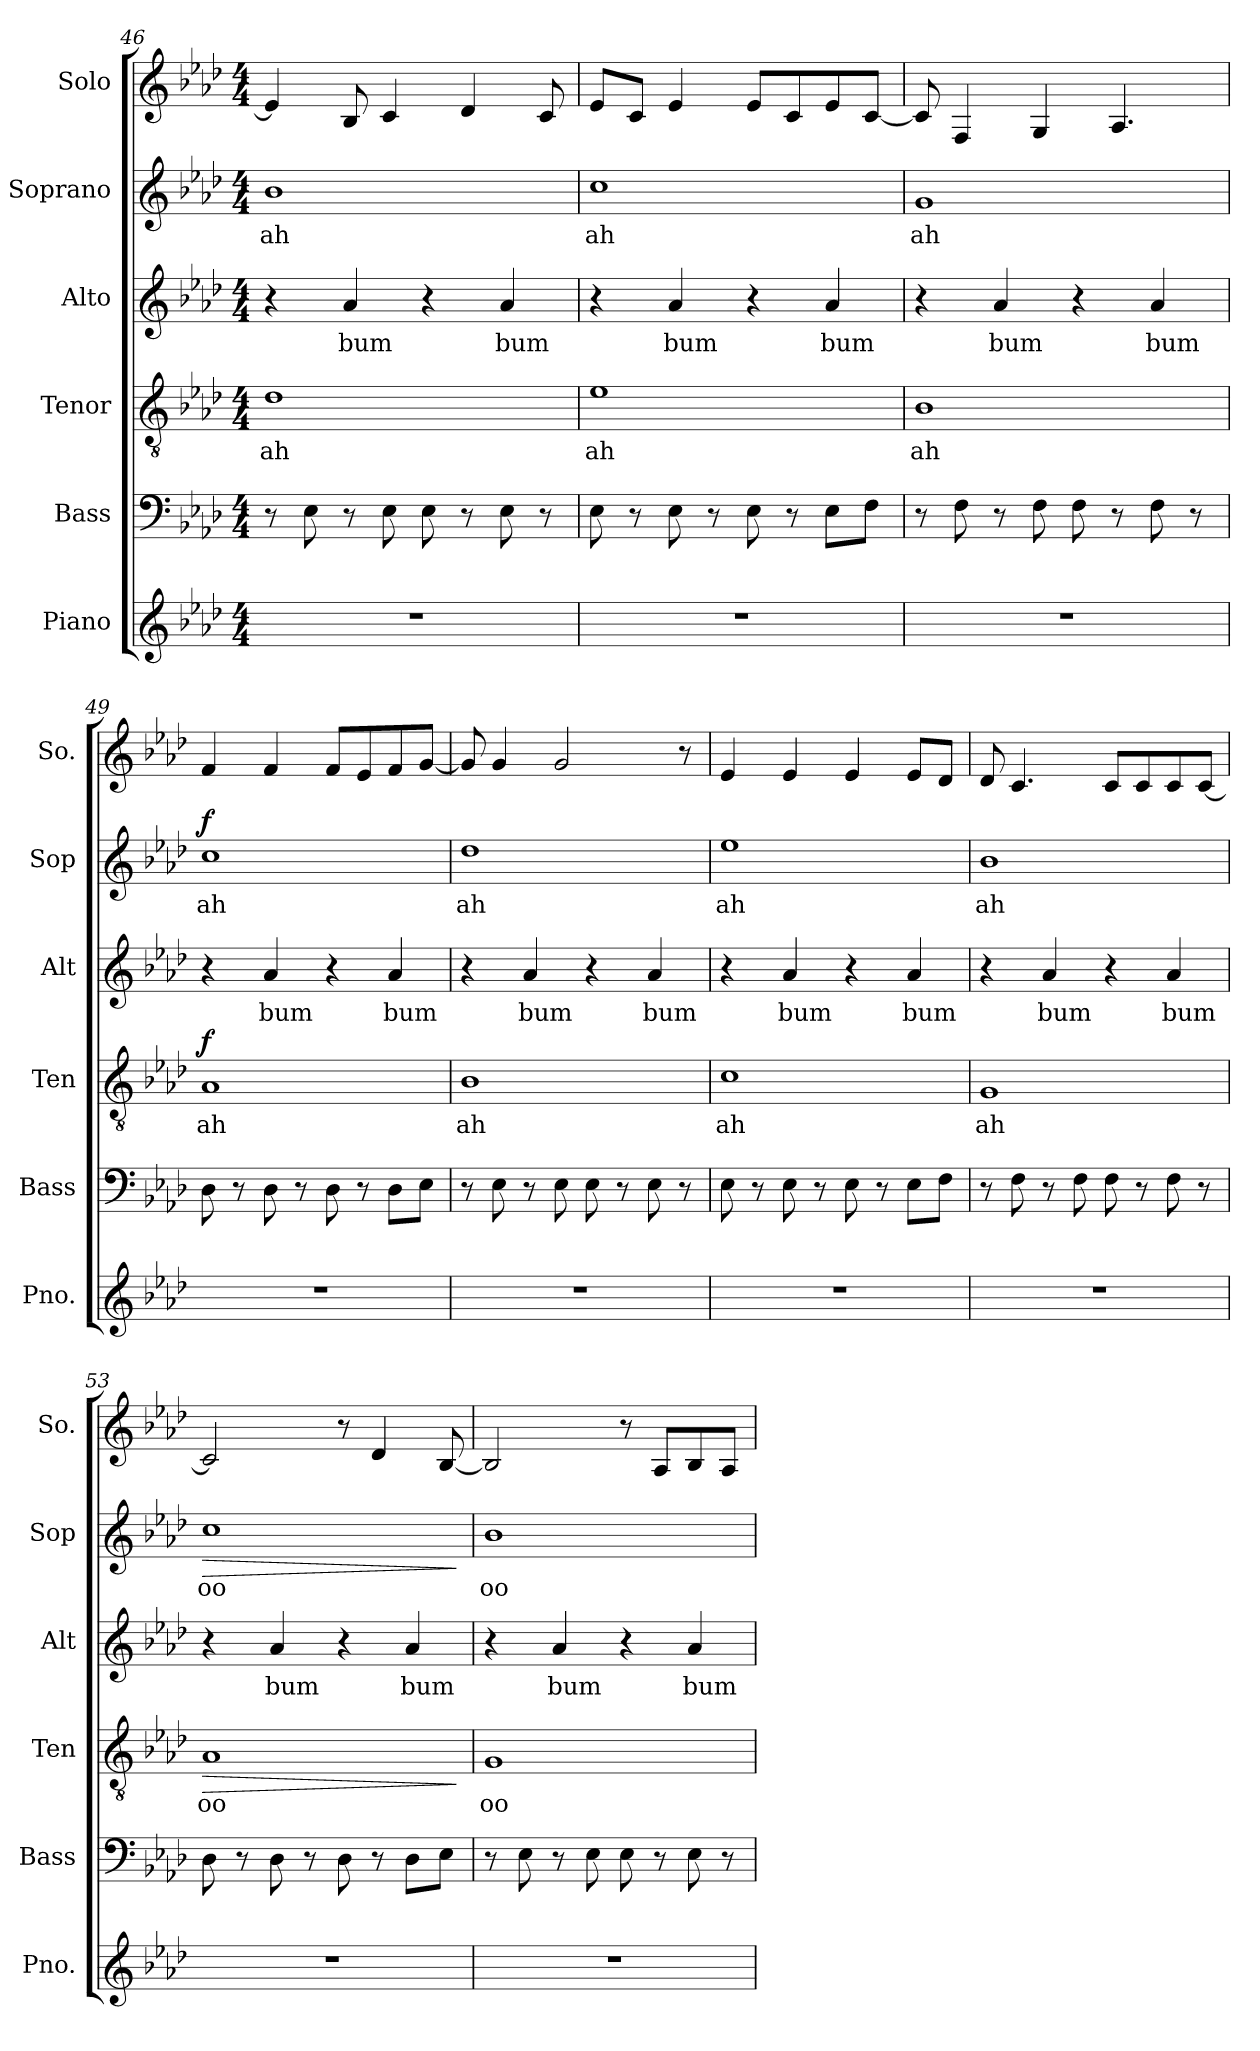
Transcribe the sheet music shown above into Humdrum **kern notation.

**kern	**kern	**kern	**text	**dynam	**kern	**text	**kern	**text	**dynam	**kern
*part6	*part5	*part4	*part4	*part4	*part3	*part3	*part2	*part2	*part2	*part1
*staff6	*staff5	*staff4	*staff4	*staff4	*staff3	*staff3	*staff2	*staff2	*staff2	*staff1
*I"Piano	*I"Bass	*I"Tenor	*	*	*I"Alto	*	*I"Soprano	*	*	*I"Solo
*I'Pno.	*I'Bass	*I'Ten	*	*	*I'Alt	*	*I'Sop	*	*	*I'So.
*clefG2	*clefF4	*clefGv2	*	*	*clefG2	*	*clefG2	*	*	*clefG2
*k[b-e-a-d-]	*k[b-e-a-d-]	*k[b-e-a-d-]	*	*	*k[b-e-a-d-]	*	*k[b-e-a-d-]	*	*	*k[b-e-a-d-]
*M4/4	*M4/4	*M4/4	*	*	*M4/4	*	*M4/4	*	*	*M4/4
=46	=46	=46	=46	=46	=46	=46	=46	=46	=46	=46
!	!	!	!LO:LY:b	!	!	!	!	!LO:LY:b	!	!
1r	8r	1d-	ah	.	4r	.	1b-	ah	.	4e-/]
.	8E-\	.	.	.	.	.	.	.	.	.
!	!	!	!	!	!	!LO:LY:b	!	!	!	!
.	8r	.	.	.	4a-/	bum	.	.	.	8B-/
.	8E-\	.	.	.	.	.	.	.	.	4c/
.	8E-\	.	.	.	4r	.	.	.	.	.
.	8r	.	.	.	.	.	.	.	.	4d-/
!	!	!	!	!	!	!LO:LY:b	!	!	!	!
.	8E-\	.	.	.	4a-/	bum	.	.	.	.
.	8r	.	.	.	.	.	.	.	.	8c/
=47	=47	=47	=47	=47	=47	=47	=47	=47	=47	=47
!	!	!	!LO:LY:b	!	!	!	!	!LO:LY:b	!	!
1r	8E-\	1e-	ah	.	4r	.	1cc	ah	.	8e-/L
.	8r	.	.	.	.	.	.	.	.	8c/J
!	!	!	!	!	!	!LO:LY:b	!	!	!	!
.	8E-\	.	.	.	4a-/	bum	.	.	.	4e-/
.	8r	.	.	.	.	.	.	.	.	.
.	8E-\	.	.	.	4r	.	.	.	.	8e-/L
.	8r	.	.	.	.	.	.	.	.	8c/
!	!	!	!	!	!	!LO:LY:b	!	!	!	!
.	8E-\L	.	.	.	4a-/	bum	.	.	.	8e-/
.	8F\J	.	.	.	.	.	.	.	.	[8c/J
=48	=48	=48	=48	=48	=48	=48	=48	=48	=48	=48
!	!	!	!LO:LY:b	!	!	!	!	!LO:LY:b	!	!
1r	8r	1B-	ah	.	4r	.	1g	ah	.	8c/]
.	8F\	.	.	.	.	.	.	.	.	4F/
!	!	!	!	!	!	!LO:LY:b	!	!	!	!
.	8r	.	.	.	4a-/	bum	.	.	.	.
.	8F\	.	.	.	.	.	.	.	.	4G/
.	8F\	.	.	.	4r	.	.	.	.	.
.	8r	.	.	.	.	.	.	.	.	4.A-/
!	!	!	!	!	!	!LO:LY:b	!	!	!	!
.	8F\	.	.	.	4a-/	bum	.	.	.	.
.	8r	.	.	.	.	.	.	.	.	.
!!LO:PB:g=z
=49	=49	=49	=49	=49	=49	=49	=49	=49	=49	=49
!	!	!	!LO:LY:b	!LO:DY:a	!	!	!	!LO:LY:b	!LO:DY:a	!
1r	8D-\	1A-	ah	f	4r	.	1cc	ah	f	4f/
.	8r	.	.	.	.	.	.	.	.	.
!	!	!	!	!	!	!LO:LY:b	!	!	!	!
.	8D-\	.	.	.	4a-/	bum	.	.	.	4f/
.	8r	.	.	.	.	.	.	.	.	.
.	8D-\	.	.	.	4r	.	.	.	.	8f/L
.	8r	.	.	.	.	.	.	.	.	8e-/
!	!	!	!	!	!	!LO:LY:b	!	!	!	!
.	8D-\L	.	.	.	4a-/	bum	.	.	.	8f/
.	8E-\J	.	.	.	.	.	.	.	.	[8g/J
=50	=50	=50	=50	=50	=50	=50	=50	=50	=50	=50
!	!	!	!LO:LY:b	!	!	!	!	!LO:LY:b	!	!
1r	8r	1B-	ah	.	4r	.	1dd-	ah	.	8g/]
.	8E-\	.	.	.	.	.	.	.	.	4g/
!	!	!	!	!	!	!LO:LY:b	!	!	!	!
.	8r	.	.	.	4a-/	bum	.	.	.	.
.	8E-\	.	.	.	.	.	.	.	.	2g/
.	8E-\	.	.	.	4r	.	.	.	.	.
.	8r	.	.	.	.	.	.	.	.	.
!	!	!	!	!	!	!LO:LY:b	!	!	!	!
.	8E-\	.	.	.	4a-/	bum	.	.	.	.
.	8r	.	.	.	.	.	.	.	.	8r
=51	=51	=51	=51	=51	=51	=51	=51	=51	=51	=51
!	!	!	!LO:LY:b	!	!	!	!	!LO:LY:b	!	!
1r	8E-\	1c	ah	.	4r	.	1ee-	ah	.	4e-/
.	8r	.	.	.	.	.	.	.	.	.
!	!	!	!	!	!	!LO:LY:b	!	!	!	!
.	8E-\	.	.	.	4a-/	bum	.	.	.	4e-/
.	8r	.	.	.	.	.	.	.	.	.
.	8E-\	.	.	.	4r	.	.	.	.	4e-/
.	8r	.	.	.	.	.	.	.	.	.
!	!	!	!	!	!	!LO:LY:b	!	!	!	!
.	8E-\L	.	.	.	4a-/	bum	.	.	.	8e-/L
.	8F\J	.	.	.	.	.	.	.	.	8d-/J
=52	=52	=52	=52	=52	=52	=52	=52	=52	=52	=52
!	!	!	!LO:LY:b	!	!	!	!	!LO:LY:b	!	!
1r	8r	1G	ah	.	4r	.	1b-	ah	.	8d-/
.	8F\	.	.	.	.	.	.	.	.	4.c/
!	!	!	!	!	!	!LO:LY:b	!	!	!	!
.	8r	.	.	.	4a-/	bum	.	.	.	.
.	8F\	.	.	.	.	.	.	.	.	.
.	8F\	.	.	.	4r	.	.	.	.	8c/L
.	8r	.	.	.	.	.	.	.	.	8c/
!	!	!	!	!	!	!LO:LY:b	!	!	!	!
.	8F\	.	.	.	4a-/	bum	.	.	.	8c/
.	8r	.	.	.	.	.	.	.	.	[8c/J
=53	=53	=53	=53	=53	=53	=53	=53	=53	=53	=53
!	!	!	!LO:LY:b	!LO:HP:b	!	!	!	!LO:LY:b	!LO:HP:b	!
1r	8D-\	1A-	oo	>	4r	.	1cc	oo	>	2c/]
.	8r	.	.	.	.	.	.	.	.	.
!	!	!	!	!	!	!LO:LY:b	!	!	!	!
.	8D-\	.	.	.	4a-/	bum	.	.	.	.
.	8r	.	.	.	.	.	.	.	.	.
.	8D-\	.	.	.	4r	.	.	.	.	8r
.	8r	.	.	.	.	.	.	.	.	4d-/
!	!	!	!	!	!	!LO:LY:b	!	!	!	!
.	8D-\L	.	.	.	4a-/	bum	.	.	.	.
.	8E-\J	.	.	.	.	.	.	.	.	[8B-/
.	.	.	.	]	.	.	.	.	]	.
!!LO:LB:g=z
=54	=54	=54	=54	=54	=54	=54	=54	=54	=54	=54
!	!	!	!LO:LY:b	!	!	!	!	!LO:LY:b	!	!
1r	8r	1G	oo	.	4r	.	1b-	oo	.	2B-/]
.	8E-\	.	.	.	.	.	.	.	.	.
!	!	!	!	!	!	!LO:LY:b	!	!	!	!
.	8r	.	.	.	4a-/	bum	.	.	.	.
.	8E-\	.	.	.	.	.	.	.	.	.
.	8E-\	.	.	.	4r	.	.	.	.	8r
.	8r	.	.	.	.	.	.	.	.	8A-/L
!	!	!	!	!	!	!LO:LY:b	!	!	!	!
.	8E-\	.	.	.	4a-/	bum	.	.	.	8B-/
.	8r	.	.	.	.	.	.	.	.	8A-/J
=	=	=	=	=	=	=	=	=	=	=
*-	*-	*-	*-	*-	*-	*-	*-	*-	*-	*-
